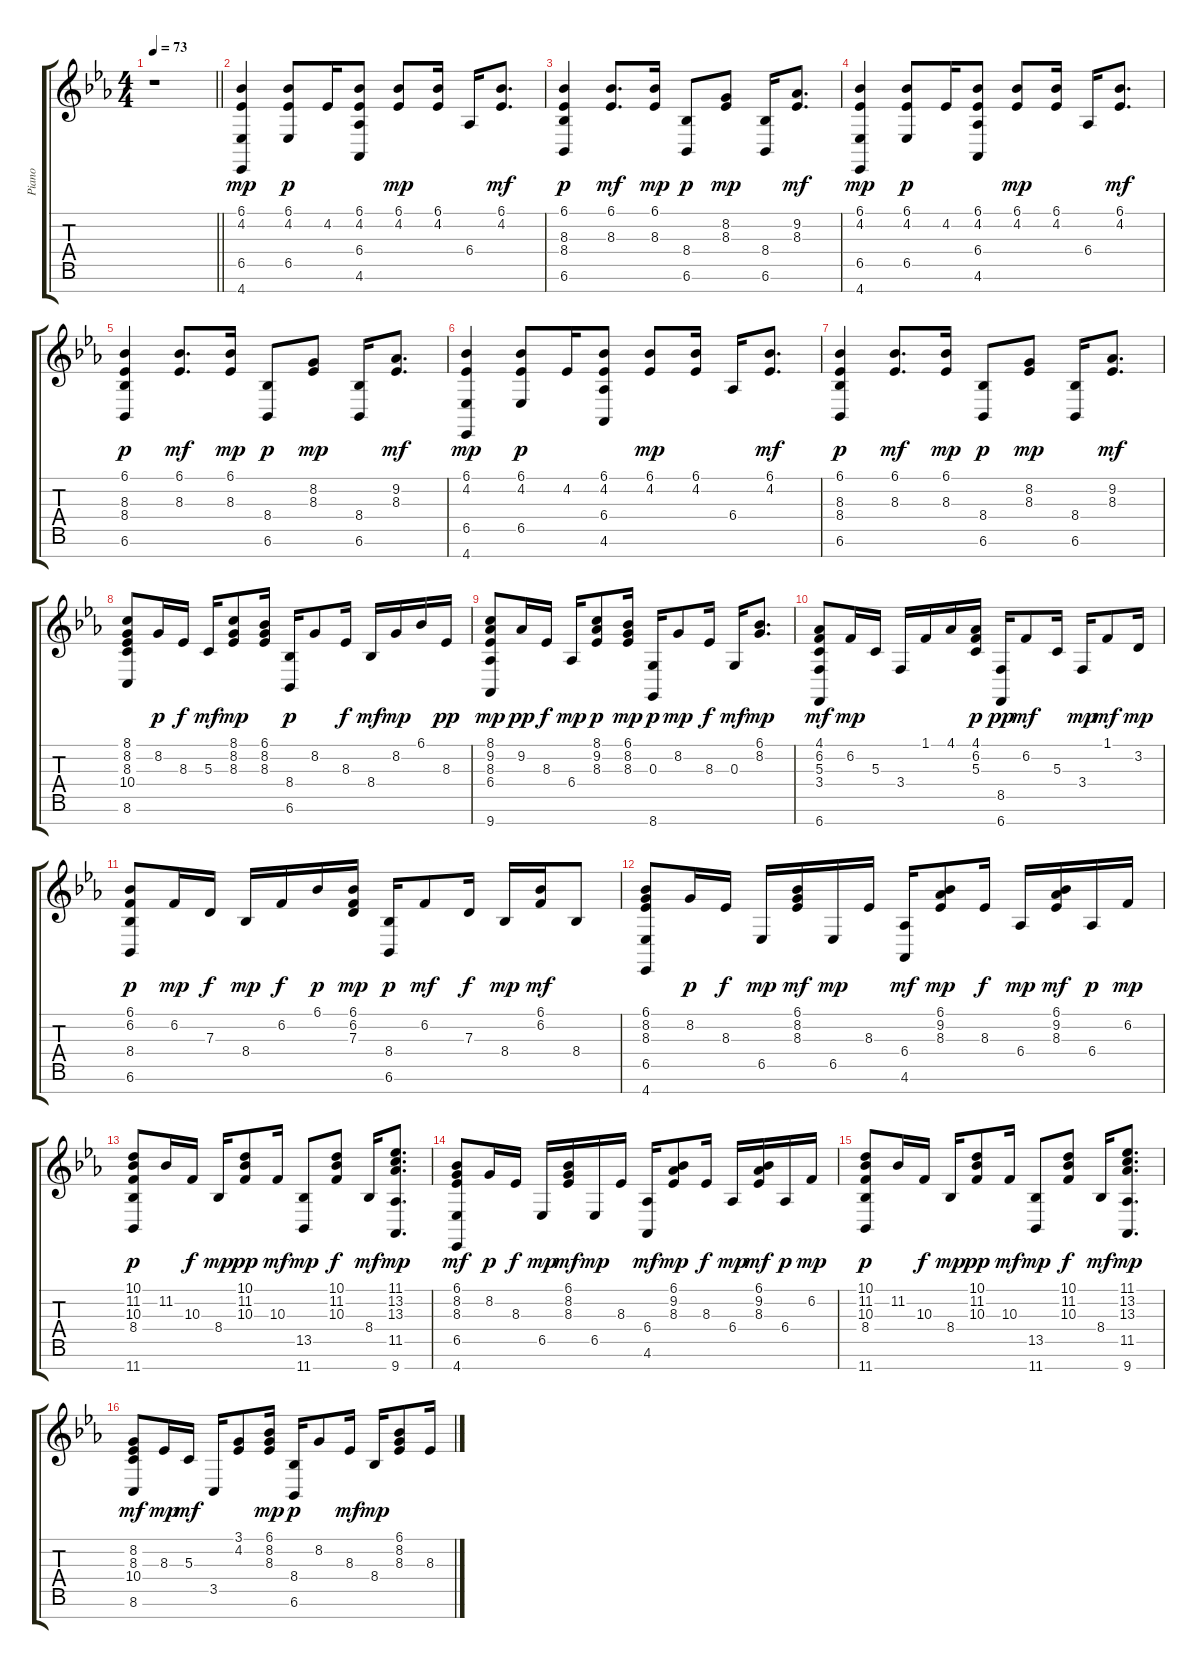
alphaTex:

\track ("Piano" "Piano") {instrument acousticgrandpiano}
\staff {score tabs}
\tuning (E4 B3 G3 D3 A2 E2 B1) {hide}
\ts (4 4)
\tempo 73
\clef g2
\barLineRight lightlight
\ks eb
r.1{dy mp instrument acousticgrandpiano} |
(6.1 4.2 6.5 4.7).4 (6.1 4.2 6.5).8{dy p} 4.2.16 (6.1 4.2 6.4 4.6).8 (6.1 4.2).8{dy mp} (6.1 4.2).16 6.4.16 (6.1 4.2).8{d dy mf} |
(6.1 8.3 8.4 6.6).4{dy p} (6.1 8.3).8{d dy mf} (6.1 8.3).16{dy mp} (8.4 6.6).8{dy p} (8.2 8.3).8{dy mp} (8.4 6.6).16 (9.2 8.3).8{d dy mf} |
(6.1 4.2 6.5 4.7).4{dy mp} (6.1 4.2 6.5).8{dy p} 4.2.16 (6.1 4.2 6.4 4.6).8 (6.1 4.2).8{dy mp} (6.1 4.2).16 6.4.16 (6.1 4.2).8{d dy mf} |
(6.1 8.3 8.4 6.6).4{dy p} (6.1 8.3).8{d dy mf} (6.1 8.3).16{dy mp} (8.4 6.6).8{dy p} (8.2 8.3).8{dy mp} (8.4 6.6).16 (9.2 8.3).8{d dy mf} |
(6.1 4.2 6.5 4.7).4{dy mp} (6.1 4.2 6.5).8{dy p} 4.2.16 (6.1 4.2 6.4 4.6).8 (6.1 4.2).8{dy mp} (6.1 4.2).16 6.4.16 (6.1 4.2).8{d dy mf} |
(6.1 8.3 8.4 6.6).4{dy p} (6.1 8.3).8{d dy mf} (6.1 8.3).16{dy mp} (8.4 6.6).8{dy p} (8.2 8.3).8{dy mp} (8.4 6.6).16 (9.2 8.3).8{d dy mf} |
(8.1 8.2 8.3 10.4 8.6).8 8.2.16{dy p} 8.3.16{dy f} 5.3.16{dy mf} (8.1 8.2 8.3).8{dy mp} (6.1 8.2 8.3).16 (8.4 6.6).16{dy p} 8.2.8 8.3.16{dy f} 8.4.16{dy mf} 8.2.16{dy mp} 6.1.16 8.3.16{dy pp} |
(8.1 9.2 8.3 6.4 9.7).8{dy mp} 9.2.16{dy pp} 8.3.16{dy f} 6.4.16{dy mp} (8.1 9.2 8.3).8{dy p} (6.1 8.2 8.3).16{dy mp} (0.3 8.7).16{dy p} 8.2.8{dy mp} 8.3.16{dy f} 0.3.16{dy mf} (6.1 8.2).8{d dy mp} |
(4.1 6.2 5.3 3.4 6.7).8{dy mf} 6.2.16{dy mp} 5.3.16 3.4.16 1.1.16 4.1.16 (4.1 6.2 5.3).16{dy p} (8.5 6.7).16{dy pp} 6.2.8{dy mf} 5.3.16 3.4.16{dy mp} 1.1.8{dy mf} 3.2.16{dy mp} |
(6.1 6.2 8.4 6.6).8{dy p} 6.2.16{dy mp} 7.3.16{dy f} 8.4.16{dy mp} 6.2.16{dy f} 6.1.16{dy p} (6.1 6.2 7.3).16{dy mp} (8.4 6.6).16{dy p} 6.2.8{dy mf} 7.3.16{dy f} 8.4.16{dy mp} (6.1 6.2).16{dy mf} 8.4.8 |
(6.1 8.2 8.3 6.5 4.7).8 8.2.16{dy p} 8.3.16{dy f} 6.5.16{dy mp} (6.1 8.2 8.3).16{dy mf} 6.5.16{dy mp} 8.3.16 (6.4 4.6).16{dy mf} (6.1 9.2 8.3).8{dy mp} 8.3.16{dy f} 6.4.16{dy mp} (6.1 9.2 8.3).16{dy mf} 6.4.16{dy p} 6.2.16{dy mp} |
(10.1 11.2 10.3 8.4 11.7).8{dy p} 11.2.16 10.3.16{dy f} 8.4.16{dy mp} (10.1 11.2 10.3).8{dy pp} 10.3.16{dy mf} (13.5 11.7).8{dy mp} (10.1 11.2 10.3).8{dy f} 8.4.16{dy mf} (11.1 13.2 13.3 11.5 9.7).8{d dy mp} |
(6.1 8.2 8.3 6.5 4.7).8{dy mf} 8.2.16{dy p} 8.3.16{dy f} 6.5.16{dy mp} (6.1 8.2 8.3).16{dy mf} 6.5.16{dy mp} 8.3.16 (6.4 4.6).16{dy mf} (6.1 9.2 8.3).8{dy mp} 8.3.16{dy f} 6.4.16{dy mp} (6.1 9.2 8.3).16{dy mf} 6.4.16{dy p} 6.2.16{dy mp} |
(10.1 11.2 10.3 8.4 11.7).8{dy p} 11.2.16 10.3.16{dy f} 8.4.16{dy mp} (10.1 11.2 10.3).8{dy pp} 10.3.16{dy mf} (13.5 11.7).8{dy mp} (10.1 11.2 10.3).8{dy f} 8.4.16{dy mf} (11.1 13.2 13.3 11.5 9.7).8{d dy mp} |
(8.2 8.3 10.4 8.6).8{dy mf} 8.3.16{dy mp} 5.3.16{dy mf} 3.5.16 (3.1 4.2).8 (6.1 8.2 8.3).16{dy mp} (8.4 6.6).16{dy p} 8.2.8 8.3.16{dy mf} 8.4.16{dy mp} (6.1 8.2 8.3).8 8.3.16
